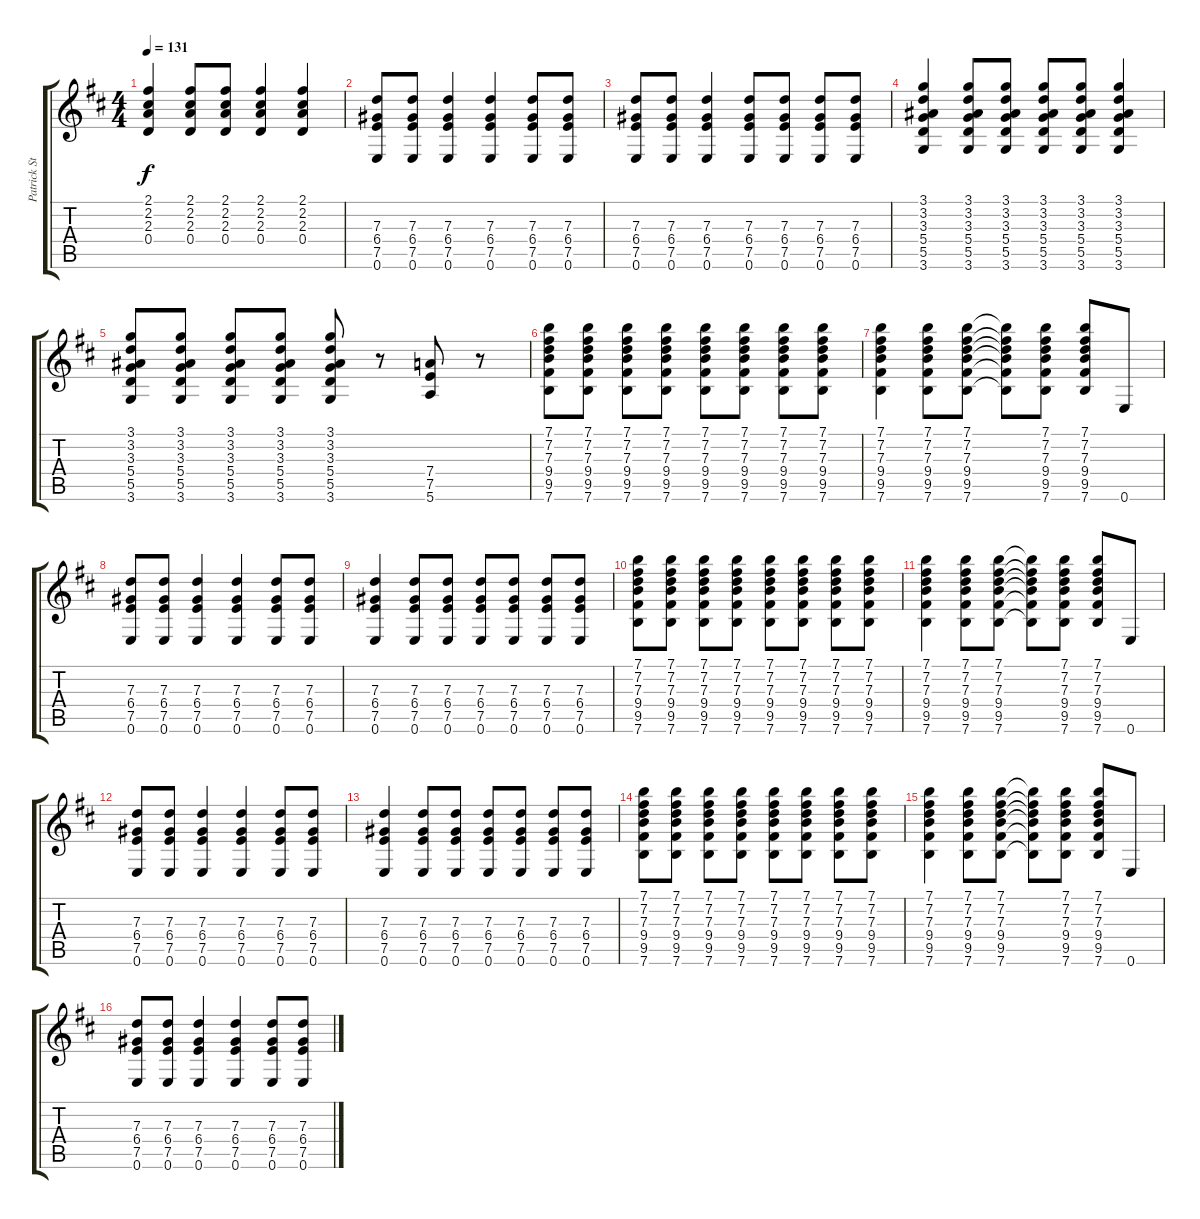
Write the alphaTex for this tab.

\track ("Patrick Stump" "Patrick St") {instrument distortionguitar}
\staff {score tabs}
\tuning (E4 B3 G3 D3 A2 E2) {hide}
\ts (4 4)
\tempo 131
\clef g2
\ks d
(2.1 2.2 2.3 0.4).4{dy f} (2.1 2.2 2.3 0.4).8 (2.1 2.2 2.3 0.4).8 (2.1 2.2 2.3 0.4).4 (2.1 2.2 2.3 0.4).4 |
(7.3 6.4 7.5 0.6).8 (7.3 6.4 7.5 0.6).8 (7.3 6.4 7.5 0.6).4 (7.3 6.4 7.5 0.6).4 (7.3 6.4 7.5 0.6).8 (7.3 6.4 7.5 0.6).8 |
(7.3 6.4 7.5 0.6).8 (7.3 6.4 7.5 0.6).8 (7.3 6.4 7.5 0.6).4 (7.3 6.4 7.5 0.6).8 (7.3 6.4 7.5 0.6).8 (7.3 6.4 7.5 0.6).8 (7.3 6.4 7.5 0.6).8 |
(3.1 3.2 3.3 5.4 5.5 3.6).4 (3.1 3.2 3.3 5.4 5.5 3.6).8 (3.1 3.2 3.3 5.4 5.5 3.6).8 (3.1 3.2 3.3 5.4 5.5 3.6).8 (3.1 3.2 3.3 5.4 5.5 3.6).8 (3.1 3.2 3.3 5.4 5.5 3.6).4 |
(3.1 3.2 3.3 5.4 5.5 3.6).8 (3.1 3.2 3.3 5.4 5.5 3.6).8 (3.1 3.2 3.3 5.4 5.5 3.6).8 (3.1 3.2 3.3 5.4 5.5 3.6).8 (3.1 3.2 3.3 5.4 5.5 3.6).8 r.8 (7.4 7.5 5.6).8 r.8 |
(7.1 7.2 7.3 9.4 9.5 7.6).8 (7.1 7.2 7.3 9.4 9.5 7.6).8 (7.1 7.2 7.3 9.4 9.5 7.6).8 (7.1 7.2 7.3 9.4 9.5 7.6).8 (7.1 7.2 7.3 9.4 9.5 7.6).8 (7.1 7.2 7.3 9.4 9.5 7.6).8 (7.1 7.2 7.3 9.4 9.5 7.6).8 (7.1 7.2 7.3 9.4 9.5 7.6).8 |
(7.1 7.2 7.3 9.4 9.5 7.6).4 (7.1 7.2 7.3 9.4 9.5 7.6).8 (7.1 7.2 7.3 9.4 9.5 7.6).8 (7.1{t} 7.2{t} 7.3{t} 9.4{t} 9.5{t} 7.6{t}).8 (7.1 7.2 7.3 9.4 9.5 7.6).8 (7.1 7.2 7.3 9.4 9.5 7.6).8 0.6.8 |
(7.3 6.4 7.5 0.6).8 (7.3 6.4 7.5 0.6).8 (7.3 6.4 7.5 0.6).4 (7.3 6.4 7.5 0.6).4 (7.3 6.4 7.5 0.6).8 (7.3 6.4 7.5 0.6).8 |
(7.3 6.4 7.5 0.6).4 (7.3 6.4 7.5 0.6).8 (7.3 6.4 7.5 0.6).8 (7.3 6.4 7.5 0.6).8 (7.3 6.4 7.5 0.6).8 (7.3 6.4 7.5 0.6).8 (7.3 6.4 7.5 0.6).8 |
(7.1 7.2 7.3 9.4 9.5 7.6).8 (7.1 7.2 7.3 9.4 9.5 7.6).8 (7.1 7.2 7.3 9.4 9.5 7.6).8 (7.1 7.2 7.3 9.4 9.5 7.6).8 (7.1 7.2 7.3 9.4 9.5 7.6).8 (7.1 7.2 7.3 9.4 9.5 7.6).8 (7.1 7.2 7.3 9.4 9.5 7.6).8 (7.1 7.2 7.3 9.4 9.5 7.6).8 |
(7.1 7.2 7.3 9.4 9.5 7.6).4 (7.1 7.2 7.3 9.4 9.5 7.6).8 (7.1 7.2 7.3 9.4 9.5 7.6).8 (7.1{t} 7.2{t} 7.3{t} 9.4{t} 9.5{t} 7.6{t}).8 (7.1 7.2 7.3 9.4 9.5 7.6).8 (7.1 7.2 7.3 9.4 9.5 7.6).8 0.6.8 |
(7.3 6.4 7.5 0.6).8 (7.3 6.4 7.5 0.6).8 (7.3 6.4 7.5 0.6).4 (7.3 6.4 7.5 0.6).4 (7.3 6.4 7.5 0.6).8 (7.3 6.4 7.5 0.6).8 |
(7.3 6.4 7.5 0.6).4 (7.3 6.4 7.5 0.6).8 (7.3 6.4 7.5 0.6).8 (7.3 6.4 7.5 0.6).8 (7.3 6.4 7.5 0.6).8 (7.3 6.4 7.5 0.6).8 (7.3 6.4 7.5 0.6).8 |
(7.1 7.2 7.3 9.4 9.5 7.6).8 (7.1 7.2 7.3 9.4 9.5 7.6).8 (7.1 7.2 7.3 9.4 9.5 7.6).8 (7.1 7.2 7.3 9.4 9.5 7.6).8 (7.1 7.2 7.3 9.4 9.5 7.6).8 (7.1 7.2 7.3 9.4 9.5 7.6).8 (7.1 7.2 7.3 9.4 9.5 7.6).8 (7.1 7.2 7.3 9.4 9.5 7.6).8 |
(7.1 7.2 7.3 9.4 9.5 7.6).4 (7.1 7.2 7.3 9.4 9.5 7.6).8 (7.1 7.2 7.3 9.4 9.5 7.6).8 (7.1{t} 7.2{t} 7.3{t} 9.4{t} 9.5{t} 7.6{t}).8 (7.1 7.2 7.3 9.4 9.5 7.6).8 (7.1 7.2 7.3 9.4 9.5 7.6).8 0.6.8 |
(7.3 6.4 7.5 0.6).8 (7.3 6.4 7.5 0.6).8 (7.3 6.4 7.5 0.6).4 (7.3 6.4 7.5 0.6).4 (7.3 6.4 7.5 0.6).8 (7.3 6.4 7.5 0.6).8
